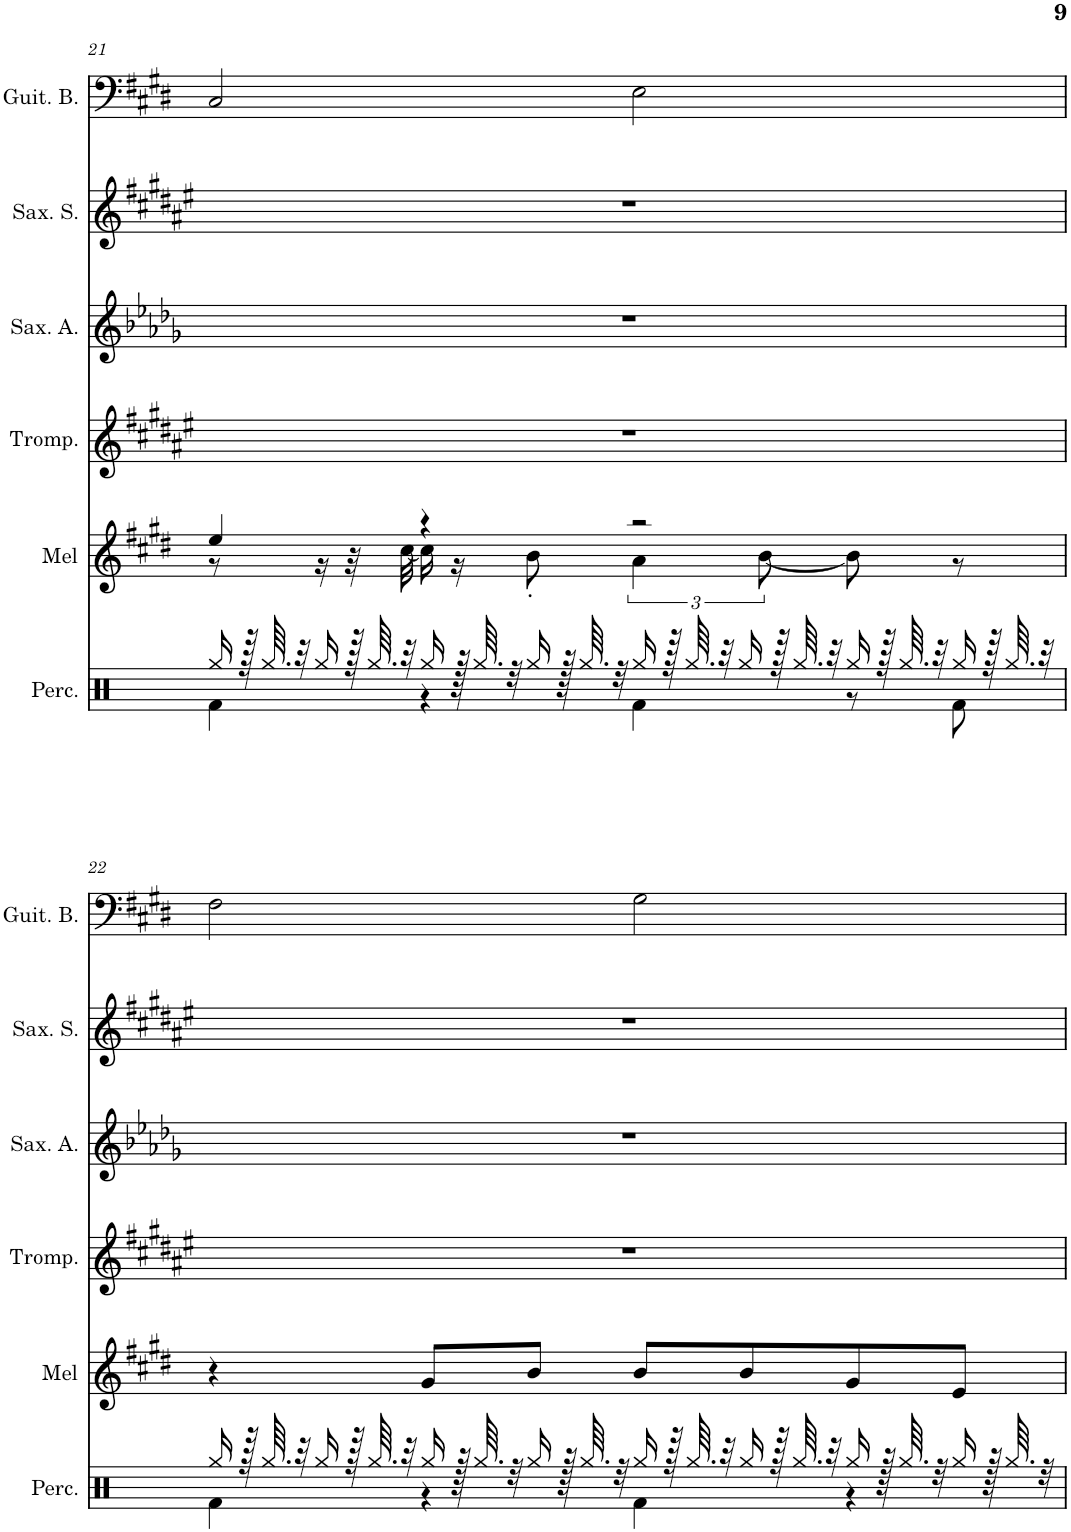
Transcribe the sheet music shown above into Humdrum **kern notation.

**kern	**kern	**kern	**kern	**kern	**kern
*part6	*part5	*part4	*part3	*part2	*part1
*staff6	*staff5	*staff4	*staff3	*staff2	*staff1
*I"Percussion, Drums 10	*I"Harmonica, Melodie4	*I"Trompette	*I"Saxophone Alto	*I"Saxophone Soprano	*I"Guitare Basse
*I'Perc.	*I'Mel	*I'Tromp.	*I'Sax. A.	*I'Sax. S.	*I'Guit. B.
!!LO:PB:g=z
*clefX	*clefG2	*clefG2	*clefG2	*clefG2	*clefF4
*	*	*Trd1c2	*Trd5c9	*Trd1c2	*Trd7c12
*k[]	*k[f#c#g#d#]	*k[f#c#g#d#a#e#]	*k[b-e-a-d-g-]	*k[f#c#g#d#a#e#]	*k[f#c#g#d#]
*M4/4	*M4/4	*M4/4	*M4/4	*M4/4	*M4/4
=21	=21	=21	=21	=21	=21
*^	*^	*	*	*	*
16Rgg/	4Rf\	4ee/	8r	1r	1r	1r	2C#/
128r	.	.	.	.	.	.	.
64.Rgg/	.	.	.	.	.	.	.
32r	.	.	.	.	.	.	.
16Rgg/	.	.	16r	.	.	.	.
128r	.	.	32r	.	.	.	.
64.Rgg/	.	.	.	.	.	.	.
32r	.	.	[32cc#\	.	.	.	.
16Rgg/	4r	4r	16cc#\]	.	.	.	.
128r	.	.	16r	.	.	.	.
64.Rgg/	.	.	.	.	.	.	.
32r	.	.	.	.	.	.	.
16Rgg/	.	.	8b'\	.	.	.	.
128r	.	.	.	.	.	.	.
64.Rgg/	.	.	.	.	.	.	.
32r	.	.	.	.	.	.	.
16Rgg/	4Rf\	2r	6a\	.	.	.	2E\
128r	.	.	.	.	.	.	.
64.Rgg/	.	.	.	.	.	.	.
32r	.	.	.	.	.	.	.
16Rgg/	.	.	.	.	.	.	.
.	.	.	[12b\	.	.	.	.
128r	.	.	.	.	.	.	.
64.Rgg/	.	.	.	.	.	.	.
32r	.	.	.	.	.	.	.
16Rgg/	8r	.	8b\]	.	.	.	.
128r	.	.	.	.	.	.	.
64.Rgg/	.	.	.	.	.	.	.
32r	.	.	.	.	.	.	.
16Rgg/	8Rf\	.	8r	.	.	.	.
128r	.	.	.	.	.	.	.
64.Rgg/	.	.	.	.	.	.	.
32r	.	.	.	.	.	.	.
*	*	*v	*v	*	*	*	*
!!LO:LB:g=z
=22	=22	=22	=22	=22	=22	=22
16Rgg/	4Rf\	4r	1r	1r	1r	2F#\
128r	.	.	.	.	.	.
64.Rgg/	.	.	.	.	.	.
32r	.	.	.	.	.	.
16Rgg/	.	.	.	.	.	.
128r	.	.	.	.	.	.
64.Rgg/	.	.	.	.	.	.
32r	.	.	.	.	.	.
16Rgg/	4r	8g#/L	.	.	.	.
128r	.	.	.	.	.	.
64.Rgg/	.	.	.	.	.	.
32r	.	.	.	.	.	.
16Rgg/	.	8b/J	.	.	.	.
128r	.	.	.	.	.	.
64.Rgg/	.	.	.	.	.	.
32r	.	.	.	.	.	.
16Rgg/	4Rf\	8b/L	.	.	.	2G#\
128r	.	.	.	.	.	.
64.Rgg/	.	.	.	.	.	.
32r	.	.	.	.	.	.
16Rgg/	.	8b/	.	.	.	.
128r	.	.	.	.	.	.
64.Rgg/	.	.	.	.	.	.
32r	.	.	.	.	.	.
16Rgg/	4r	8g#/	.	.	.	.
128r	.	.	.	.	.	.
64.Rgg/	.	.	.	.	.	.
32r	.	.	.	.	.	.
16Rgg/	.	8e/J	.	.	.	.
128r	.	.	.	.	.	.
64.Rgg/	.	.	.	.	.	.
32r	.	.	.	.	.	.
*v	*v	*	*	*	*	*
=	=	=	=	=	=
*-	*-	*-	*-	*-	*-
